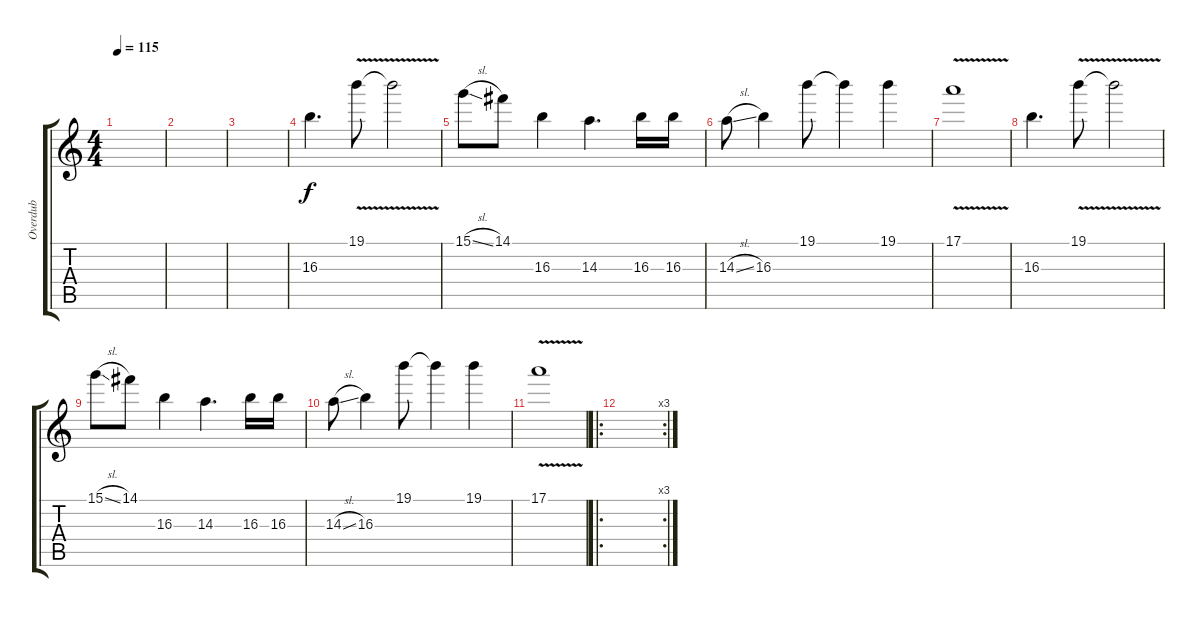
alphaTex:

\track ("Overdub" "Overdub") {instrument distortionguitar}
\staff {score tabs}
\tuning (E4 B3 G3 D3 A2 E2) {hide}
\ts (4 4)
\tempo 115
\clef g2
\ks c
|
|
|
16.3.4{d volume 8} 19.1{v}.8 19.1{t}.2 |
15.1{sl}.8 14.1.8 16.3.4 14.3.4{d} 16.3.16 16.3.16 |
14.3{sl}.8 16.3.4 19.1.8 19.1{t}.4 19.1.4 |
17.1{v}.1 |
16.3.4{d} 19.1{v}.8 19.1{t}.2 |
15.1{sl}.8 14.1.8 16.3.4 14.3.4{d} 16.3.16 16.3.16 |
14.3{sl}.8 16.3.4 19.1.8 19.1{t}.4 19.1.4 |
17.1{v}.1 |
\ro
\rc 3
